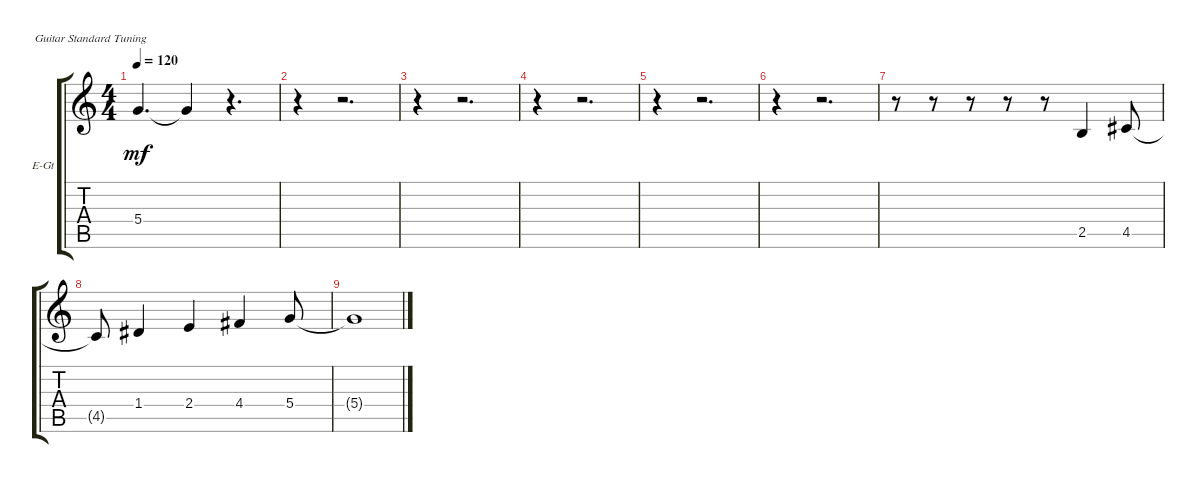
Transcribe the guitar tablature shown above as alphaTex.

\defaultSystemsLayout 4
\bracketExtendMode groupsimilarinstruments
\firstSystemTrackNameOrientation horizontal
\otherSystemsTrackNameOrientation horizontal
\track ("Electric Guitar" "E-Gt") {instrument distortionguitar}
\staff {score tabs}
\tuning (E4 B3 G3 D3 A2 E2)
\ts (4 4)
\tempo 120
\clef g2
\ks c
5.4{t}.4{d dy mf} 5.4{t}.4 r.4{d} |
r.4 r.2{d} |
r.4 r.2{d} |
r.4 r.2{d} |
r.4 r.2{d} |
r.4 r.2{d} |
r.8 r.8 r.8 r.8 r.8 2.5.4 4.5.8 |
4.5{t}.8 1.4.4 2.4.4 4.4.4 5.4.8 |
5.4{t}.1
